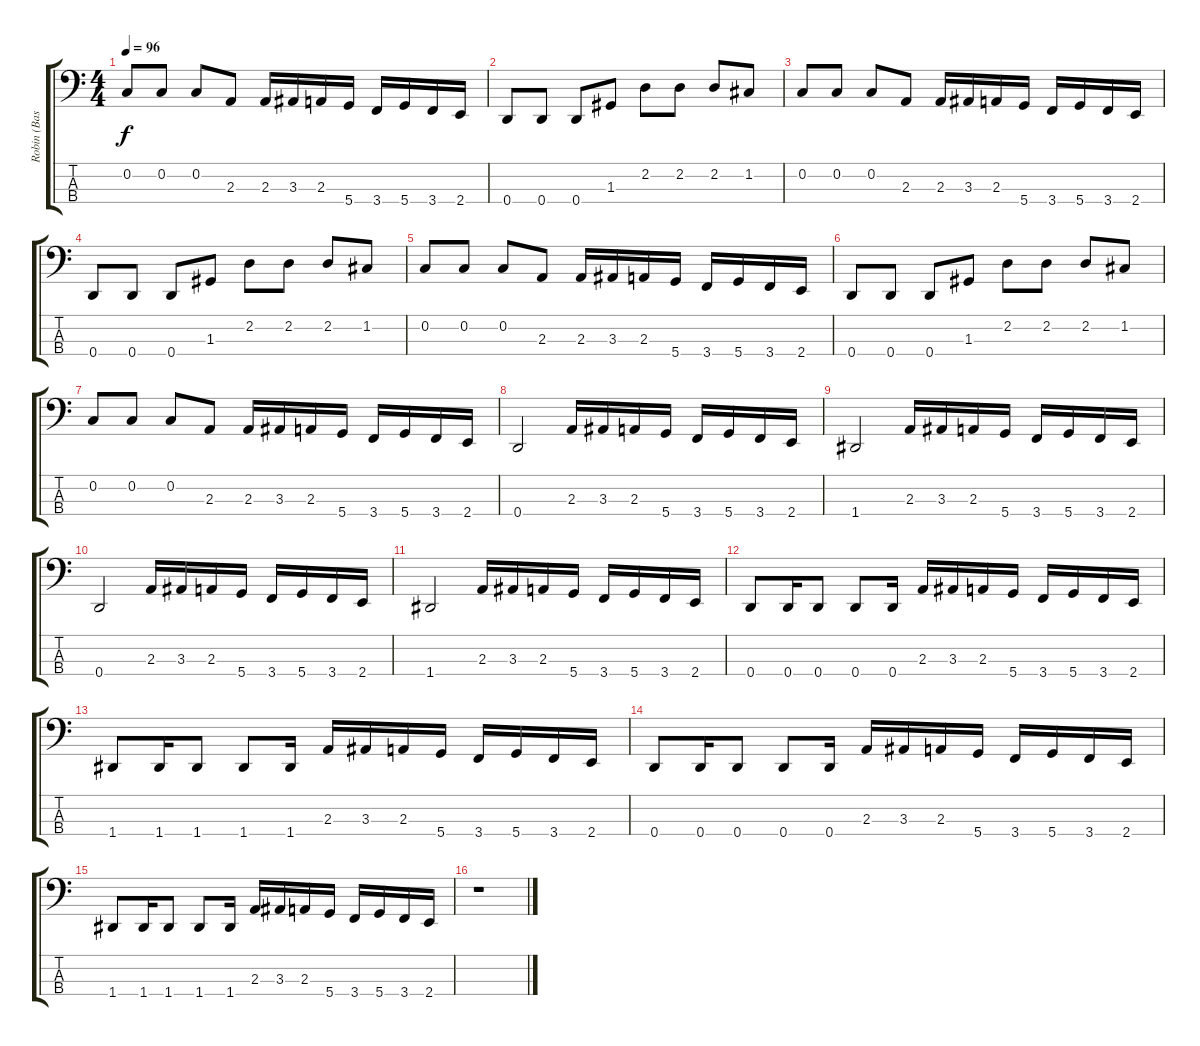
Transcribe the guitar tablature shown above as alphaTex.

\track ("Robin (Bass)" "Robin (Bas") {instrument electricbasspick}
\staff {score tabs}
\tuning (F2 C2 G1 D1) {hide}
\ts (4 4)
\tempo 96
\clef f4
\ks c
0.2.8{dy f} 0.2.8 0.2.8 2.3.8 2.3.16 3.3.16 2.3.16 5.4.16 3.4.16 5.4.16 3.4.16 2.4.16 |
0.4.8 0.4.8 0.4.8 1.3.8 2.2.8 2.2.8 2.2.8 1.2.8 |
0.2.8 0.2.8 0.2.8 2.3.8 2.3.16 3.3.16 2.3.16 5.4.16 3.4.16 5.4.16 3.4.16 2.4.16 |
0.4.8 0.4.8 0.4.8 1.3.8 2.2.8 2.2.8 2.2.8 1.2.8 |
0.2.8 0.2.8 0.2.8 2.3.8 2.3.16 3.3.16 2.3.16 5.4.16 3.4.16 5.4.16 3.4.16 2.4.16 |
0.4.8 0.4.8 0.4.8 1.3.8 2.2.8 2.2.8 2.2.8 1.2.8 |
0.2.8 0.2.8 0.2.8 2.3.8 2.3.16 3.3.16 2.3.16 5.4.16 3.4.16 5.4.16 3.4.16 2.4.16 |
0.4.2 2.3.16 3.3.16 2.3.16 5.4.16 3.4.16 5.4.16 3.4.16 2.4.16 |
1.4.2 2.3.16 3.3.16 2.3.16 5.4.16 3.4.16 5.4.16 3.4.16 2.4.16 |
0.4.2 2.3.16 3.3.16 2.3.16 5.4.16 3.4.16 5.4.16 3.4.16 2.4.16 |
1.4.2 2.3.16 3.3.16 2.3.16 5.4.16 3.4.16 5.4.16 3.4.16 2.4.16 |
0.4.8 0.4.16 0.4.8 0.4.8 0.4.16 2.3.16 3.3.16 2.3.16 5.4.16 3.4.16 5.4.16 3.4.16 2.4.16 |
1.4.8 1.4.16 1.4.8 1.4.8 1.4.16 2.3.16 3.3.16 2.3.16 5.4.16 3.4.16 5.4.16 3.4.16 2.4.16 |
0.4.8 0.4.16 0.4.8 0.4.8 0.4.16 2.3.16 3.3.16 2.3.16 5.4.16 3.4.16 5.4.16 3.4.16 2.4.16 |
1.4.8 1.4.16 1.4.8 1.4.8 1.4.16 2.3.16 3.3.16 2.3.16 5.4.16 3.4.16 5.4.16 3.4.16 2.4.16 |
r.1
